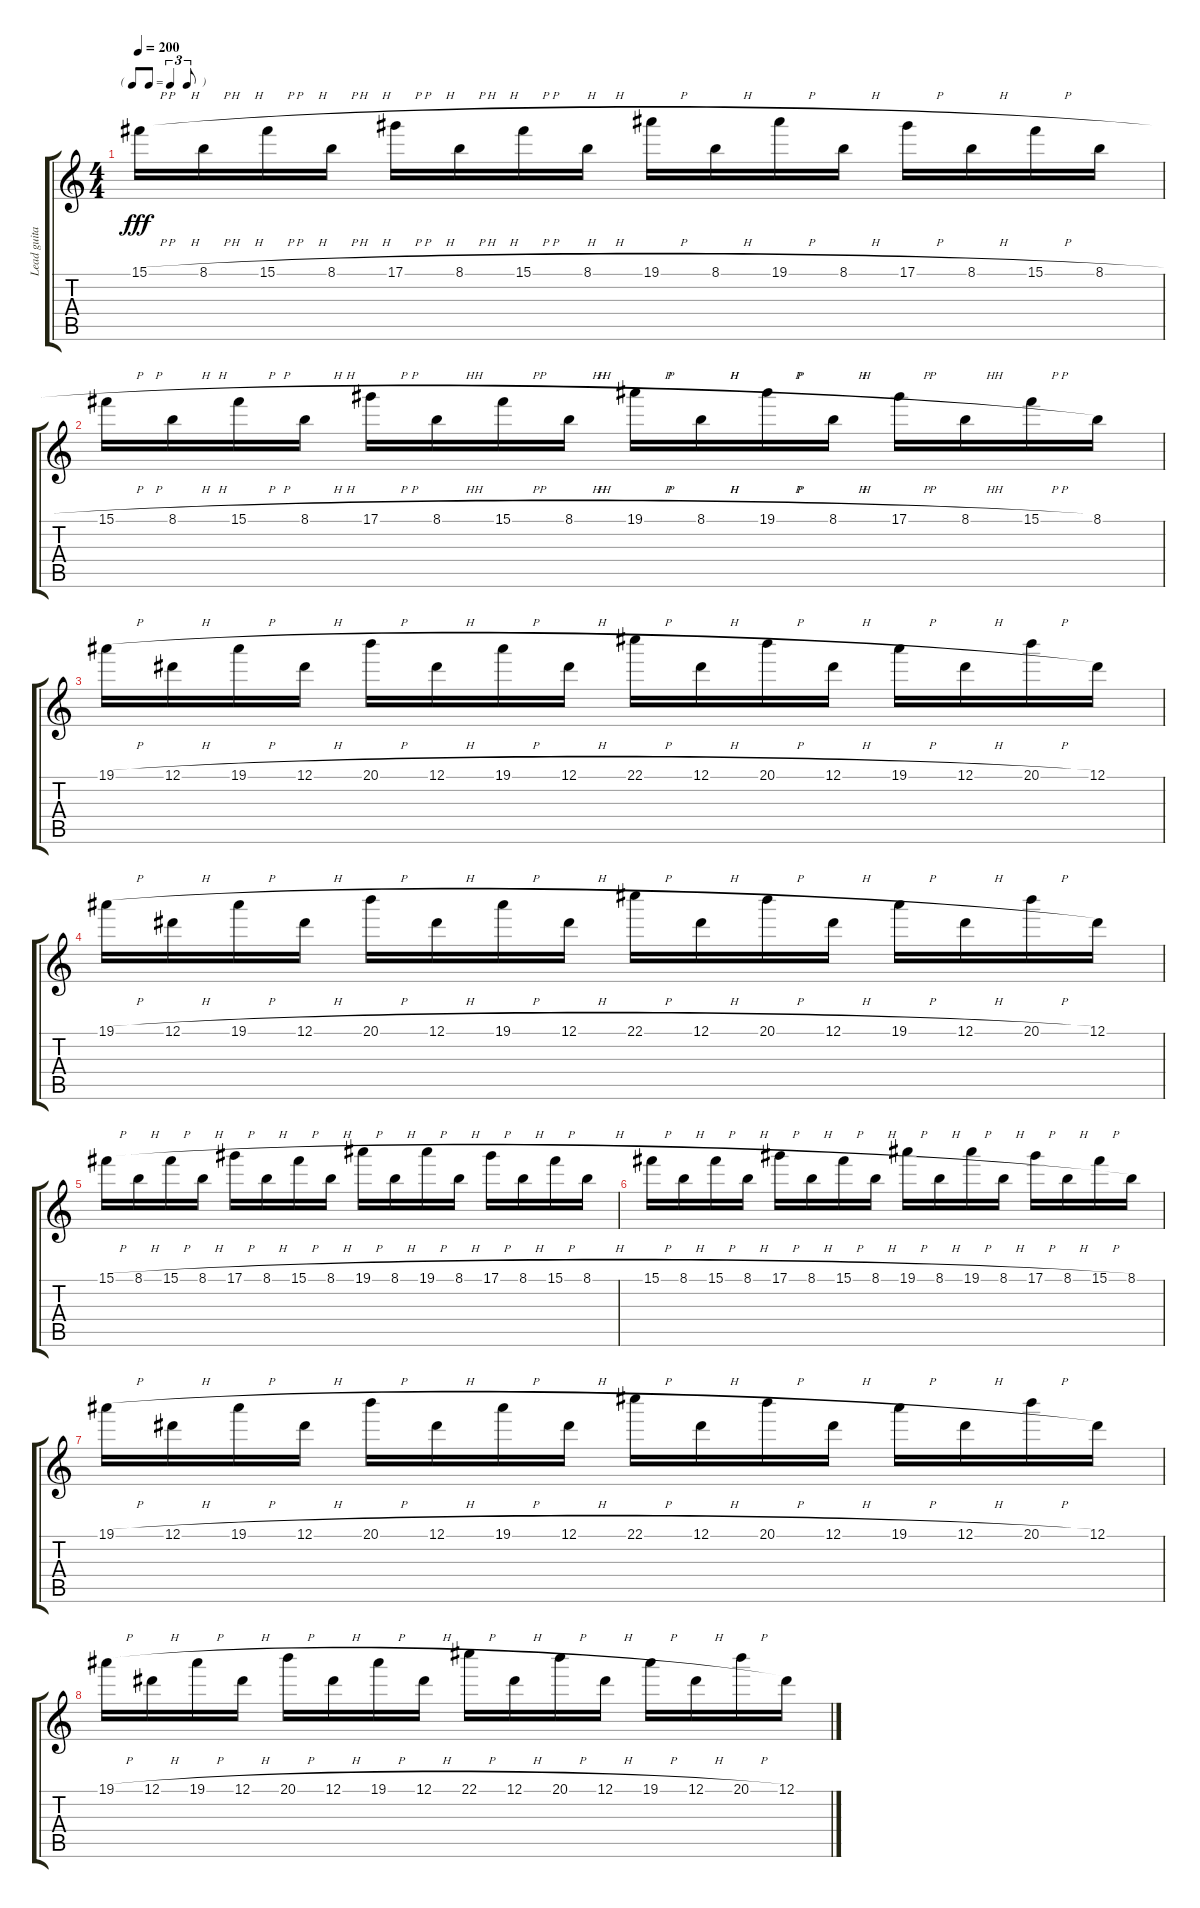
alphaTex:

\track ("Lead guitar (dipshit)" "Lead guita") {instrument distortionguitar}
\staff {score tabs}
\tuning (Eb4 C4 G3 C3 G2 C2) {hide}
\ts (4 4)
\tf triplet8th
\tempo 200
\clef g2
\ks c
15.1{h}.16{dy fff} 8.1{h}.16 15.1{h}.16 8.1{h}.16 17.1{h}.16 8.1{h}.16 15.1{h}.16 8.1{h}.16 19.1{h}.16 8.1{h}.16 19.1{h}.16 8.1{h}.16 17.1{h}.16 8.1{h}.16 15.1{h}.16 8.1{h}.16 |
15.1{h}.16 8.1{h}.16 15.1{h}.16 8.1{h}.16 17.1{h}.16 8.1{h}.16 15.1{h}.16 8.1{h}.16 19.1{h}.16 8.1{h}.16 19.1{h}.16 8.1{h}.16 17.1{h}.16 8.1{h}.16 15.1{h}.16 8.1.16 |
19.1{h}.16 12.1{h}.16 19.1{h}.16 12.1{h}.16 20.1{h}.16 12.1{h}.16 19.1{h}.16 12.1{h}.16 22.1{h}.16 12.1{h}.16 20.1{h}.16 12.1{h}.16 19.1{h}.16 12.1{h}.16 20.1{h}.16 12.1.16 |
19.1{h}.16 12.1{h}.16 19.1{h}.16 12.1{h}.16 20.1{h}.16 12.1{h}.16 19.1{h}.16 12.1{h}.16 22.1{h}.16 12.1{h}.16 20.1{h}.16 12.1{h}.16 19.1{h}.16 12.1{h}.16 20.1{h}.16 12.1.16 |
15.1{h}.16 8.1{h}.16 15.1{h}.16 8.1{h}.16 17.1{h}.16 8.1{h}.16 15.1{h}.16 8.1{h}.16 19.1{h}.16 8.1{h}.16 19.1{h}.16 8.1{h}.16 17.1{h}.16 8.1{h}.16 15.1{h}.16 8.1{h}.16 |
15.1{h}.16 8.1{h}.16 15.1{h}.16 8.1{h}.16 17.1{h}.16 8.1{h}.16 15.1{h}.16 8.1{h}.16 19.1{h}.16 8.1{h}.16 19.1{h}.16 8.1{h}.16 17.1{h}.16 8.1{h}.16 15.1{h}.16 8.1.16 |
19.1{h}.16 12.1{h}.16 19.1{h}.16 12.1{h}.16 20.1{h}.16 12.1{h}.16 19.1{h}.16 12.1{h}.16 22.1{h}.16 12.1{h}.16 20.1{h}.16 12.1{h}.16 19.1{h}.16 12.1{h}.16 20.1{h}.16 12.1.16 |
19.1{h}.16 12.1{h}.16 19.1{h}.16 12.1{h}.16 20.1{h}.16 12.1{h}.16 19.1{h}.16 12.1{h}.16 22.1{h}.16 12.1{h}.16 20.1{h}.16 12.1{h}.16 19.1{h}.16 12.1{h}.16 20.1{h}.16 12.1.16
